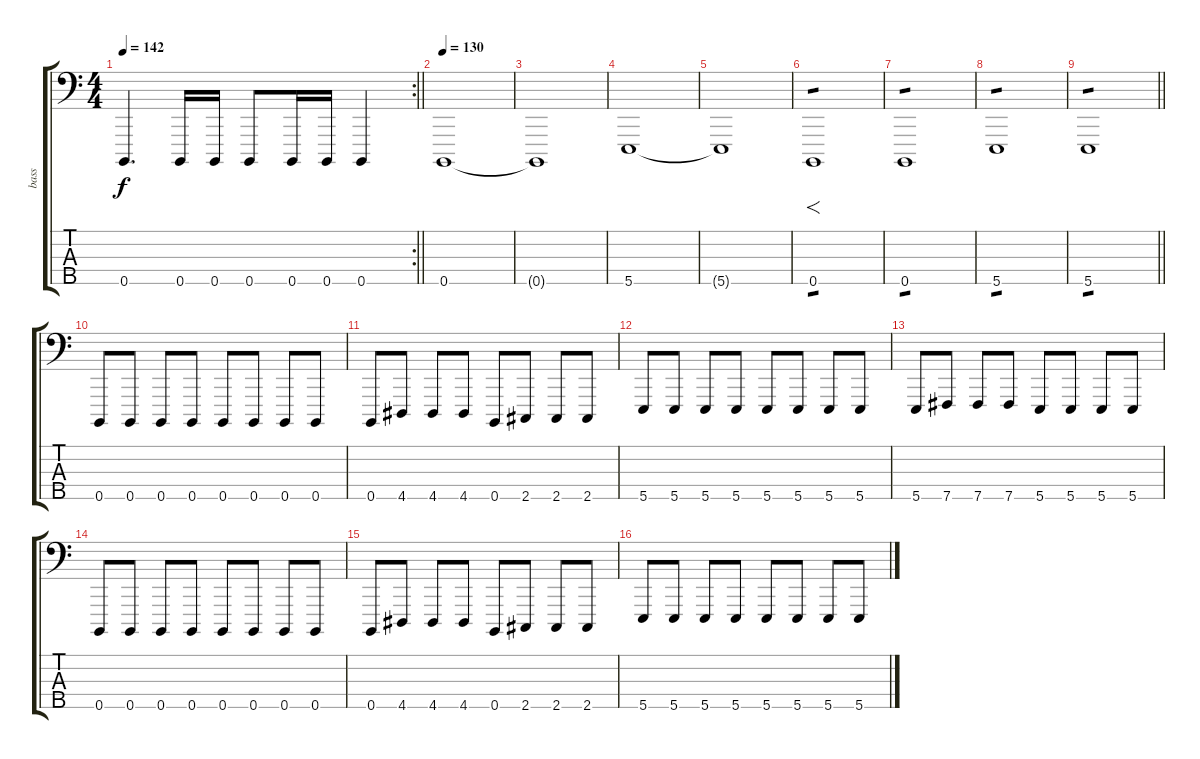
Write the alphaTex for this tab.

\track ("bass" "bass") {instrument clavinet}
\staff {score tabs}
\tuning (G2 D2 A1 E1 B0) {hide}
\rc 2
\ts (4 4)
\tempo 142
\clef f4
\barLineRight lightlight
\ks c
0.5.4{d dy f} 0.5.16 0.5.16 0.5.8 0.5.16 0.5.16 0.5.4 |
\section ("" "")
\tempo 130
0.5.1 |
0.5{t}.1 |
5.5.1 |
5.5{t}.1 |
0.5.1{f tp 1} |
0.5.1{tp 1} |
5.5.1{tp 1} |
\barLineRight lightlight
5.5.1{tp 1} |
\section ("" "")
0.5.8 0.5.8 0.5.8 0.5.8 0.5.8 0.5.8 0.5.8 0.5.8 |
0.5.8 4.5.8 4.5.8 4.5.8 0.5.8 2.5.8 2.5.8 2.5.8 |
5.5.8 5.5.8 5.5.8 5.5.8 5.5.8 5.5.8 5.5.8 5.5.8 |
5.5.8 7.5.8 7.5.8 7.5.8 5.5.8 5.5.8 5.5.8 5.5.8 |
0.5.8 0.5.8 0.5.8 0.5.8 0.5.8 0.5.8 0.5.8 0.5.8 |
0.5.8 4.5.8 4.5.8 4.5.8 0.5.8 2.5.8 2.5.8 2.5.8 |
5.5.8 5.5.8 5.5.8 5.5.8 5.5.8 5.5.8 5.5.8 5.5.8
